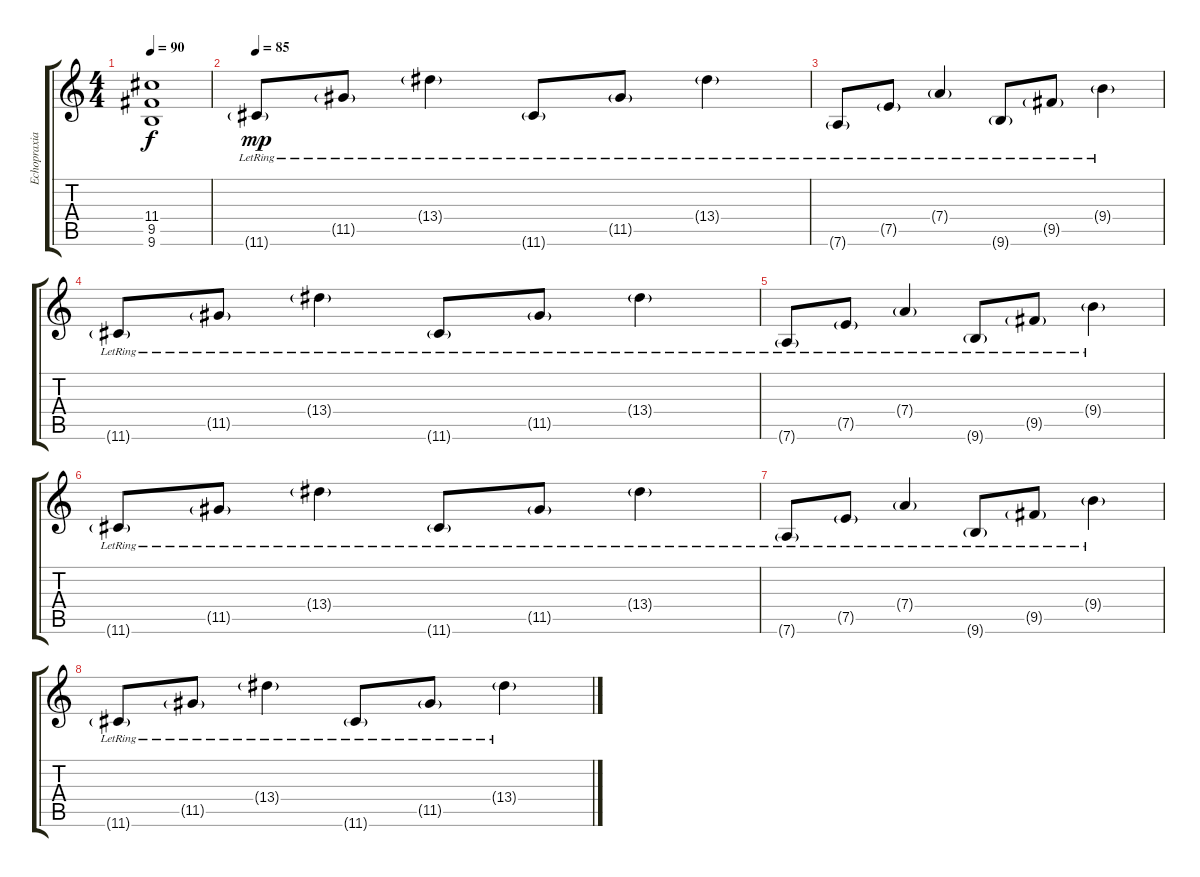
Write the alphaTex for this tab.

\track ("Echopraxia" "Echopraxia") {instrument overdrivenguitar}
\staff {score tabs}
\tuning (E4 B3 G3 D3 A2 D2) {hide}
\ts (4 4)
\tempo 90
\clef g2
\ks c
(11.4 9.5 9.6).1{dy f} |
\tempo 83
\tempo 85
11.6{g lr}.8{dy mp instrument electricguitarclean} 11.5{g lr}.8 13.4{g lr}.4 11.6{g lr}.8 11.5{g lr}.8 13.4{g lr}.4 |
7.6{g lr}.8 7.5{g lr}.8 7.4{g lr}.4 9.6{g lr}.8 9.5{g lr}.8 9.4{g lr}.4 |
11.6{g lr}.8 11.5{g lr}.8 13.4{g lr}.4 11.6{g lr}.8 11.5{g lr}.8 13.4{g lr}.4 |
7.6{g lr}.8 7.5{g lr}.8 7.4{g lr}.4 9.6{g lr}.8 9.5{g lr}.8 9.4{g lr}.4 |
11.6{g lr}.8 11.5{g lr}.8 13.4{g lr}.4 11.6{g lr}.8 11.5{g lr}.8 13.4{g lr}.4 |
7.6{g lr}.8 7.5{g lr}.8 7.4{g lr}.4 9.6{g lr}.8 9.5{g lr}.8 9.4{g lr}.4 |
11.6{g lr}.8 11.5{g lr}.8 13.4{g lr}.4 11.6{g lr}.8 11.5{g lr}.8 13.4{g lr}.4
